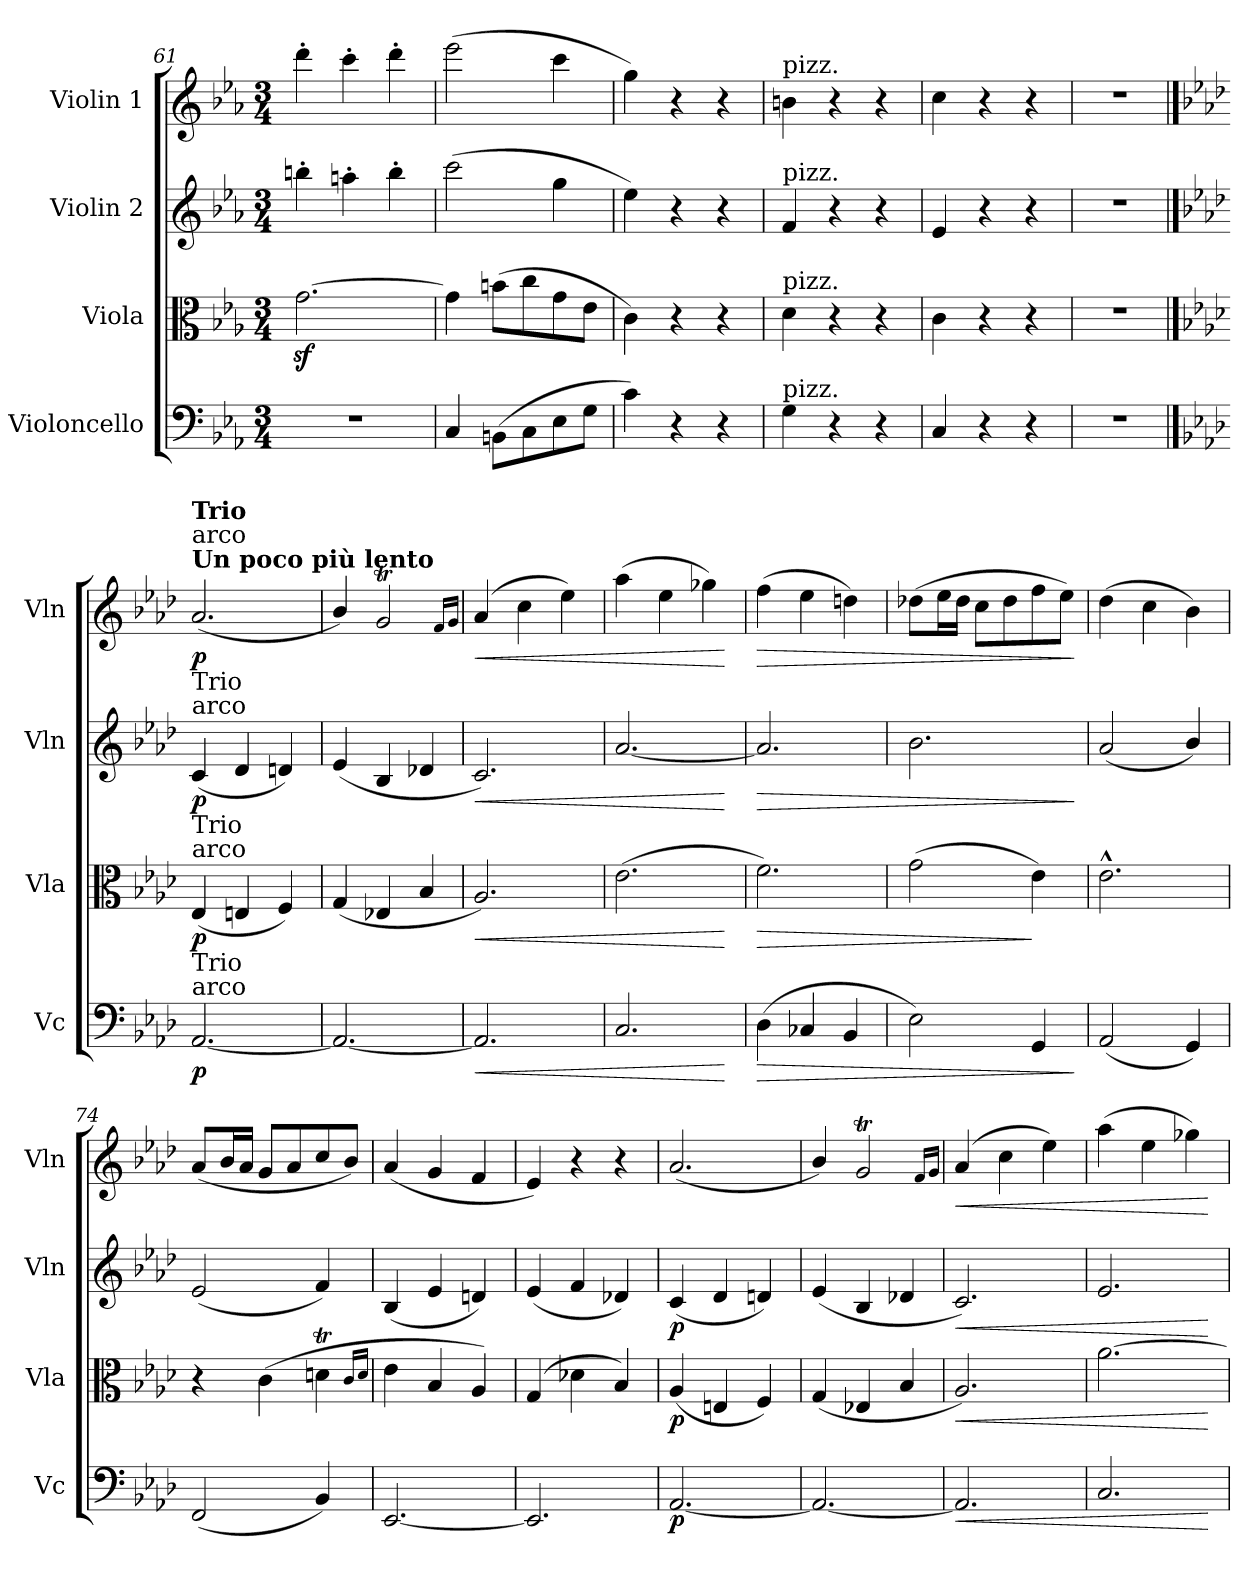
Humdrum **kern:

**kern	**dynam	**kern	**dynam	**kern	**dynam	**kern	**dynam
*part4	*part4	*part3	*part3	*part2	*part2	*part1	*part1
*staff4	*staff4	*staff3	*staff3	*staff2	*staff2	*staff1	*staff1
*I"Violoncello	*	*I"Viola	*	*I"Violin 2	*	*I"Violin 1	*
*I'Vc	*	*I'Vla	*	*I'Vln	*	*I'Vln	*
*clefF4	*	*clefC3	*	*clefG2	*	*clefG2	*
*k[b-e-a-]	*	*k[b-e-a-]	*	*k[b-e-a-]	*	*k[b-e-a-]	*
*M3/4	*	*M3/4	*	*M3/4	*	*M3/4	*
=61	=61	=61	=61	=61	=61	=61	=61
2.r	.	[2.gz<\	.	4bbn'\	.	4ddd'\	.
.	.	.	.	4aan'\	.	4ccc'\	.
.	.	.	.	4bb'\	.	4ddd'\	.
=62	=62	=62	=62	=62	=62	=62	=62
4C/	.	4g\]	.	(>2ccc\	.	(>2eee-\	.
(>8BBn\L	.	(>8bn\L	.	.	.	.	.
8C\	.	8cc\	.	.	.	.	.
8E-\	.	8g\	.	4gg\	.	4ccc\	.
8G\J	.	8e-\J	.	.	.	.	.
=63	=63	=63	=63	=63	=63	=63	=63
4c\)	.	4c\)	.	4ee-\)	.	4gg\)	.
4r	.	4r	.	4r	.	4r	.
4r	.	4r	.	4r	.	4r	.
=64	=64	=64	=64	=64	=64	=64	=64
!	!	!	!	!	!	!LO:TX:a:t=pizz.	!
!	!	!	!	!LO:TX:a:t=pizz.	!	!	!
!	!	!LO:TX:a:t=pizz.	!	!	!	!	!
!LO:TX:a:t=pizz.	!	!	!	!	!	!	!
4G\	.	4d\	.	4f/	.	4bn\	.
4r	.	4r	.	4r	.	4r	.
4r	.	4r	.	4r	.	4r	.
=65	=65	=65	=65	=65	=65	=65	=65
4C/	.	4c\	.	4e-/	.	4cc\	.
4r	.	4r	.	4r	.	4r	.
4r	.	4r	.	4r	.	4r	.
=66	=66	=66	=66	=66	=66	=66	=66
2.r	.	2.r	.	2.r	.	2.r	.
==67	==67	==67	==67	==67	==67	==67	==67
*k[b-e-a-d-]	*	*k[b-e-a-d-]	*	*k[b-e-a-d-]	*	*k[b-e-a-d-]	*
!	!	!	!	!	!	!LO:TX:a:B:t=Un poco più lento	!
!	!	!	!	!	!	!LO:TX:a:t=arco	!
!	!	!	!	!	!	!LO:TX:a:B:t=Trio	!
!	!	!	!	!LO:TX:a:t=arco	!	!	!
!	!	!	!	!LO:TX:a:t=Trio	!	!	!
!	!	!LO:TX:a:t=arco	!	!	!	!	!
!	!	!LO:TX:a:t=Trio	!	!	!	!	!
!LO:TX:a:t=arco	!	!	!	!	!	!	!
!LO:TX:a:t=Trio	!	!	!	!	!	!	!
!	!LO:DY:b	!	!LO:DY:b	!	!LO:DY:b	!	!LO:DY:b
[2.AA-/	p	(<4E-/	p	(<4c/	p	(<2.a-/	p
.	.	4En/	.	4d-/	.	.	.
.	.	4F/)	.	4dn/)	.	.	.
=68	=68	=68	=68	=68	=68	=68	=68
2.AA-/_	.	(<4G/	.	(<4e-/	.	4b-/)	.
.	.	4E-X/	.	4B-/	.	2gt/	.
.	.	4B-/	.	4d-X/	.	.	.
.	.	.	.	.	.	16qf/LL	.
.	.	.	.	.	.	16qg/JJ	.
=69	=69	=69	=69	=69	=69	=69	=69
!	!LO:HP:b	!	!LO:HP:b	!	!LO:HP:b	!	!LO:HP:b
2.AA-/]	<	2.A-/)	<	2.c/)	<	(>4a-/	<
.	.	.	.	.	.	4cc\	.
.	.	.	.	.	.	4ee-\)	.
=70	=70	=70	=70	=70	=70	=70	=70
2.C/	.	(>2.e-\	.	[2.a-/	.	(>4aa-\	.
.	.	.	.	.	.	4ee-\	.
.	.	.	.	.	.	4gg-X\)	.
.	[	.	[	.	[	.	[
=71	=71	=71	=71	=71	=71	=71	=71
!	!LO:HP:b	!	!LO:HP:b	!	!LO:HP:b	!	!LO:HP:b
(>4D-\	>	2.f\)	>	2.a-/]	>	(>4ff\	>
4C-X/	.	.	.	.	.	4ee-\	.
4BB-/	.	.	.	.	.	4ddn\)	.
=72	=72	=72	=72	=72	=72	=72	=72
2E-\)	.	(>2g\	.	2.b-\	.	(>8dd-X\L	.
.	.	.	.	.	.	16ee-\L	.
.	.	.	.	.	.	16dd-\JJ	.
.	.	.	.	.	.	8cc\L	.
.	.	.	.	.	.	8dd-\	.
4GG/	.	4e-\)	]	.	.	8ff\	.
.	.	.	.	.	.	8ee-\J)	.
.	]	.	.	.	]	.	]
=73	=73	=73	=73	=73	=73	=73	=73
(<2AA-/	.	2.e-^^\	.	(<2a-/	.	(>4dd-\	.
.	.	.	.	.	.	4cc\	.
4GG/)	.	.	.	4b-/)	.	4b-\)	.
=74	=74	=74	=74	=74	=74	=74	=74
(<2FF/	.	4r	.	(<2e-/	.	(<8a-/L	.
.	.	.	.	.	.	16b-/L	.
.	.	.	.	.	.	16a-/JJ	.
.	.	(>4c\	.	.	.	8g/L	.
.	.	.	.	.	.	8a-/	.
4BB-/)	.	4dnt\	.	4f/)	.	8cc/	.
.	.	.	.	.	.	8b-/J)	.
.	.	16qc/LL	.	.	.	.	.
.	.	16qd/JJ	.	.	.	.	.
!!LO:PB:g=z
=75	=75	=75	=75	=75	=75	=75	=75
[2.EE-/	.	4e-\	.	(<4B-/	.	(<4a-/	.
.	.	4B-/	.	4e-/	.	4g/	.
.	.	4A-/)	.	4dn/)	.	4f/	.
=76	=76	=76	=76	=76	=76	=76	=76
2.EE-/]	.	(>4G/	.	(<4e-/	.	4e-/)	.
.	.	4d-X\	.	4f/	.	4r	.
.	.	4B-/)	.	4d-X/)	.	4r	.
=77	=77	=77	=77	=77	=77	=77	=77
!	!LO:DY:b	!	!LO:DY:b	!	!LO:DY:b	!	!
[2.AA-/	p	(<4A-/	p	(<4c/	p	(<2.a-/	.
.	.	4En/	.	4d-/	.	.	.
.	.	4F/)	.	4dn/)	.	.	.
=78	=78	=78	=78	=78	=78	=78	=78
2.AA-/_	.	(<4G/	.	(<4e-/	.	4b-/)	.
.	.	4E-X/	.	4B-/	.	2gt/	.
.	.	4B-/	.	4d-X/	.	.	.
.	.	.	.	.	.	16qf/LL	.
.	.	.	.	.	.	16qg/JJ	.
=79	=79	=79	=79	=79	=79	=79	=79
!	!LO:HP:b	!	!LO:HP:b	!	!LO:HP:b	!	!LO:HP:b
2.AA-/]	<	2.A-/)	<	2.c/)	<	(>4a-/	<
.	.	.	.	.	.	4cc\	.
.	.	.	.	.	.	4ee-\)	.
=80	=80	=80	=80	=80	=80	=80	=80
2.C/	.	[2.a-\	.	2.e-/	.	(>4aa-\	.
.	.	.	.	.	.	4ee-\	.
.	.	.	.	.	.	4gg-X\)	.
.	[	.	[	.	[	.	[
=	=	=	=	=	=	=	=
*-	*-	*-	*-	*-	*-	*-	*-
